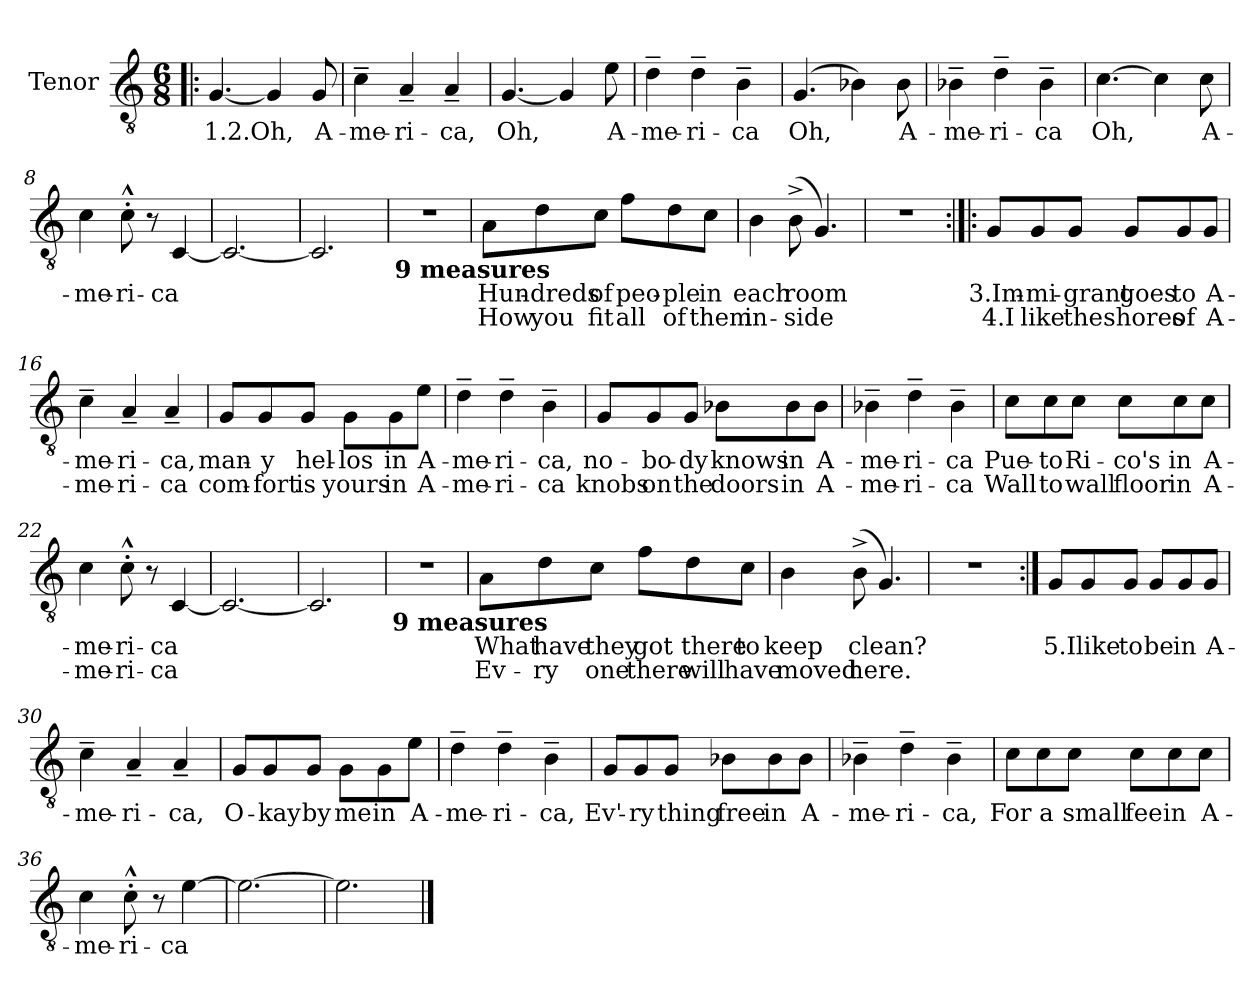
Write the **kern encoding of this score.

**kern	**text	**text
*part1	*part1	*part1
*staff1	*staff1	*staff1
*I"Tenor	*	*
*I'T	*	*
*clefGv2	*	*
*k[]	*	*
*M6/8	*	*
=1!|:	=1!|:	=1!|:
[4.G/	1.2.Oh,	.
4G/]	.	.
8G/	A-	.
=2	=2	=2
4c~\	-me-	.
4A~/	-ri-	.
4A~/	-ca,	.
=3	=3	=3
[4.G/	Oh,	.
4G/]	.	.
8e\	A-	.
=4	=4	=4
4d~\	-me-	.
4d~\	-ri-	.
4B~\	-ca	.
!!LO:LB:g=z
=5	=5	=5
(4.G/	Oh,	.
4B-X\)	.	.
8B-\	A-	.
=6	=6	=6
4B-X~\	-me-	.
4d~\	-ri-	.
4B-~\	-ca	.
=7	=7	=7
[4.c\	Oh,	.
4c\]	.	.
8c\	A-	.
!!LO:LB:g=z
=8	=8	=8
4c\	-me-	.
8c'^^\	-ri-	.
8r	.	.
[4C/	-ca	.
=9	=9	=9
2.C/_	.	.
=10	=10	=10
2.C/]	.	.
=11	=11	=11
!LO:TX:b:B:t=9 measures	!	!
2.r	.	.
!!LO:LB:g=z
=12	=12	=12
8A\L	Hun-	How
8d\	-dreds	you
8c\J	of	fit
8f\L	peo-	all
8d\	-ple	of
8c\J	in	them
=13	=13	=13
4B\	each	in-
(8B^\	room	-side
4.G/)	.	.
=14	=14	=14
2.r	.	.
!!LO:LB:g=z
=15:|!|:	=15:|!|:	=15:|!|:
8G/L	3.Im-	4.I
8G/	-mi-	like
8G/J	-grant	the
8G/L	goes	shores
8G/	to	of
8G/J	A-	A-
=16	=16	=16
4c~\	-me-	-me-
4A~/	-ri-	-ri-
4A~/	-ca,	-ca
=17	=17	=17
8G/L	man-	com-
8G/	-y	-fort
8G/J	hel-	is
8G\L	-los	yours
8G\	in	in
8e\J	A-	A-
=18	=18	=18
4d~\	-me-	-me-
4d~\	-ri-	-ri-
4B~\	-ca,	-ca
!!LO:LB:g=z
=19	=19	=19
8G/L	no-	knobs
8G/	-bo-	on
8G/J	-dy	the
8B-X\L	knows	doors
8B-\	in	in
8B-\J	A-	A-
=20	=20	=20
4B-X~\	-me-	-me-
4d~\	-ri-	-ri-
4B-~\	-ca	-ca
=21	=21	=21
8c\L	Pue-	Wall
8c\	-to	to
8c\J	Ri-	wall
8c\L	-co's	floor
8c\	in	in
8c\J	A-	A-
!!LO:LB:g=z
=22	=22	=22
4c\	-me-	-me-
8c'^^\	-ri-	-ri-
8r	.	.
[4C/	-ca	-ca
=23	=23	=23
2.C/_	.	.
=24	=24	=24
2.C/]	.	.
=25	=25	=25
!LO:TX:b:B:t=9 measures	!	!
2.r	.	.
!!LO:LB:g=z
=26	=26	=26
8A\L	What	Ev-
8d\	have	-ry
8c\J	they	one
8f\L	got	there
8d\	there	will
8c\J	to	have
=27	=27	=27
4B\	keep	moved
(8B^\	clean?	here.
4.G/)	.	.
=28	=28	=28
2.r	.	.
!!LO:LB:g=z
=29:|!	=29:|!	=29:|!
8G/L	5.I	.
8G/	like	.
8G/J	to	.
8G/L	be	.
8G/	in	.
8G/J	A-	.
=30	=30	=30
4c~\	-me-	.
4A~/	-ri-	.
4A~/	-ca,	.
=31	=31	=31
8G/L	O-	.
8G/	-kay	.
8G/J	by	.
8G\L	me	.
8G\	in	.
8e\J	A-	.
!!LO:PB:g=z
=32	=32	=32
4d~\	-me-	.
4d~\	-ri-	.
4B~\	-ca,	.
=33	=33	=33
8G/L	Ev'-	.
8G/	-ry	.
8G/J	thing	.
8B-X\L	free	.
8B-\	in	.
8B-\J	A-	.
=34	=34	=34
4B-X~\	-me-	.
4d~\	-ri-	.
4B-~\	-ca,	.
=35	=35	=35
8c\L	For	.
8c\	a	.
8c\J	small	.
8c\L	fee	.
8c\	in	.
8c\J	A-	.
!!LO:LB:g=z
=36	=36	=36
4c\	-me-	.
8c'^^\	-ri-	.
8r	.	.
[4e\	-ca	.
=37	=37	=37
2.e\_	.	.
=38	=38	=38
2.e\]	.	.
==	==	==
*-	*-	*-
